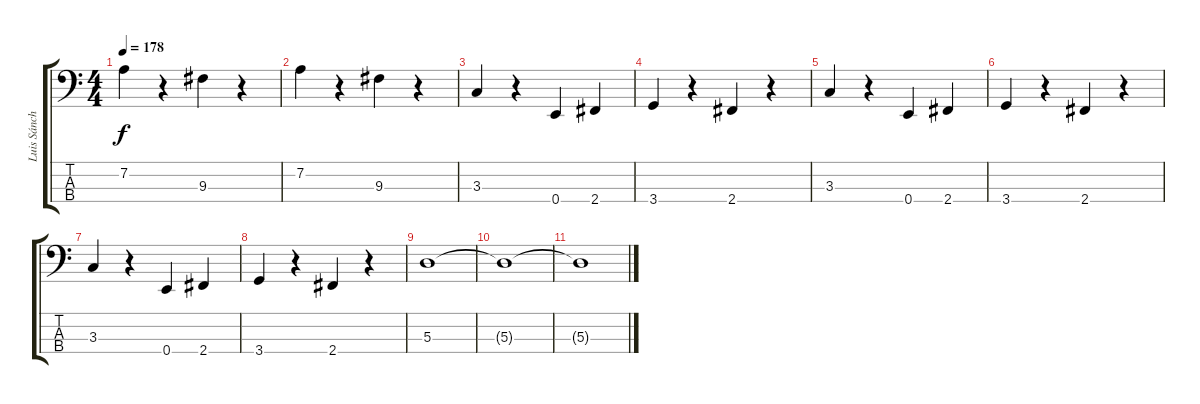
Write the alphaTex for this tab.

\track ("Luis Sánchez" "Luis Sánch") {instrument electricbassfinger}
\staff {score tabs}
\tuning (G2 D2 A1 E1) {hide}
\ts (4 4)
\tempo 178
\clef f4
\ks c
7.2.4{dy f} r.4 9.3.4 r.4 |
7.2.4 r.4 9.3.4 r.4 |
3.3.4 r.4 0.4.4 2.4.4 |
3.4.4 r.4 2.4.4 r.4 |
3.3.4 r.4 0.4.4 2.4.4 |
3.4.4 r.4 2.4.4 r.4 |
3.3.4 r.4 0.4.4 2.4.4 |
3.4.4 r.4 2.4.4 r.4 |
5.3.1 |
5.3{t}.1{volume 0} |
5.3{t}.1
